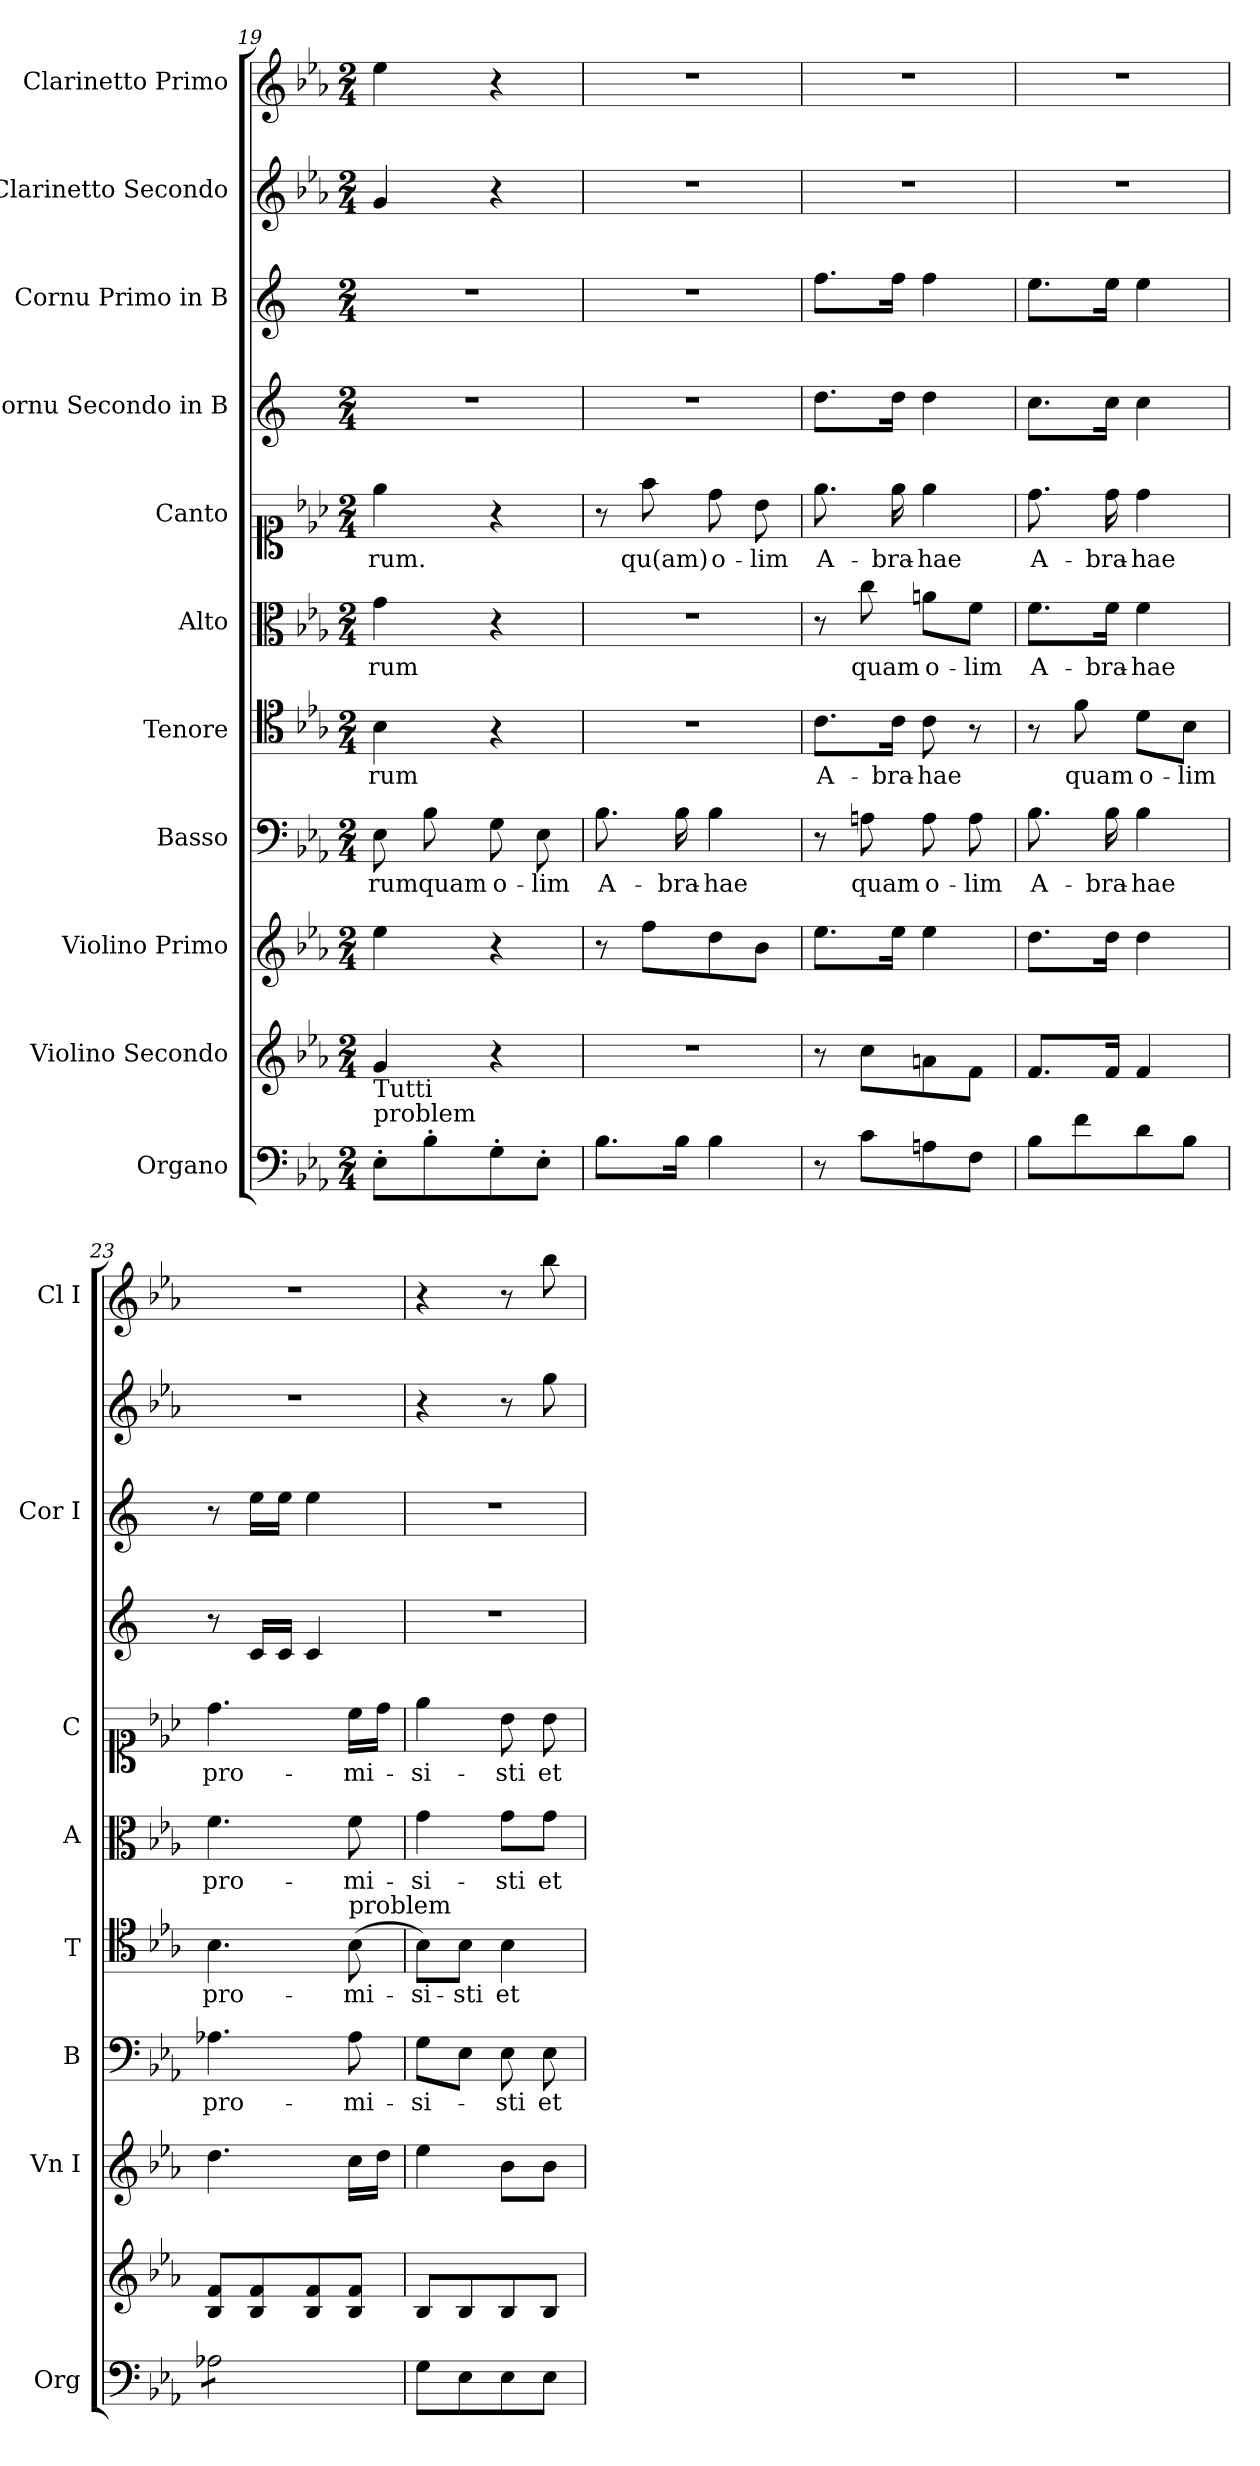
**kern	**kern	**kern	**kern	**text	**kern	**text	**kern	**text	**kern	**text	**kern	**kern	**kern	**kern
*part11	*part10	*part9	*part8	*part8	*part7	*part7	*part6	*part6	*part5	*part5	*part4	*part3	*part2	*part1
*staff11	*staff10	*staff9	*staff8	*staff8	*staff7	*staff7	*staff6	*staff6	*staff5	*staff5	*staff4	*staff3	*staff2	*staff1
*I"Organo	*I"Violino Secondo	*I"Violino Primo	*I"Basso	*	*I"Tenore	*	*I"Alto	*	*I"Canto	*	*I"Cornu Secondo in B	*I"Cornu Primo in B	*I"Clarinetto Secondo	*I"Clarinetto Primo
*I'Org	*	*I'Vn I	*I'B	*	*I'T	*	*I'A	*	*I'C	*	*	*I'Cor I	*	*I'Cl I
*clefF4	*clefG2	*clefG2	*clefF4	*	*clefC4	*	*clefC3	*	*clefC1	*	*clefG2	*clefG2	*clefG2	*clefG2
*	*	*	*	*	*	*	*	*	*	*	*ITrd1c2	*ITrd1c2	*	*
*k[b-e-a-]	*k[b-e-a-]	*k[b-e-a-]	*k[b-e-a-]	*	*k[b-e-a-]	*	*k[b-e-a-]	*	*k[b-e-a-]	*	*k[b-e-]	*k[b-e-]	*k[b-e-a-]	*k[b-e-a-]
*E-:	*E-:	*E-:	*E-:	*	*E-:	*	*E-:	*	*E-:	*	*	*	*E-:	*E-:
*M2/4	*M2/4	*M2/4	*M2/4	*	*M2/4	*	*M2/4	*	*M2/4	*	*M2/4	*M2/4	*M2/4	*M2/4
=19	=19	=19	=19	=19	=19	=19	=19	=19	=19	=19	=19	=19	=19	=19
!LO:TX:a:t=problem	!	!	!	!	!	!	!	!	!	!	!	!	!	!
!LO:TX:a:t=Tutti	!	!	!	!	!	!	!	!	!	!	!	!	!	!
8E-'L	4g	4ee-	8E-	-rum	4B-	-rum	4g	-rum	4ee-	-rum.	2r	2r	4g	4ee-
8B-'	.	.	8B-	quam	.	.	.	.	.	.	.	.	.	.
8G'	4r	4r	8G	o-	4r	.	4r	.	4r	.	.	.	4r	4r
8E-'J	.	.	8E-	-lim	.	.	.	.	.	.	.	.	.	.
=20	=20	=20	=20	=20	=20	=20	=20	=20	=20	=20	=20	=20	=20	=20
8.B-L	2r	8r	8.B-	A-	2r	.	2r	.	8r	.	2r	2r	2r	2r
.	.	8ffL	.	.	.	.	.	.	8ff	qu(am)	.	.	.	.
16B-Jk	.	.	16B-	-bra-	.	.	.	.	.	.	.	.	.	.
4B-	.	8dd	4B-	-hae	.	.	.	.	8dd	o-	.	.	.	.
.	.	8b-J	.	.	.	.	.	.	8b-	-lim	.	.	.	.
=21	=21	=21	=21	=21	=21	=21	=21	=21	=21	=21	=21	=21	=21	=21
8r	8r	8.ee-L	8r	.	8.c\L	A-	8r	.	8.ee-	A-	8.ccL	8.ee-L	2r	2r
8cL	8cc\L	.	8An	quam	.	.	8cc	quam	.	.	.	.	.	.
.	.	16ee-Jk	.	.	16c\Jk	-bra-	.	.	16ee-	-bra-	16ccJk	16ee-Jk	.	.
8An	8an	4ee-	8A	o-	8c	-hae	8an\L	o-	4ee-	-hae	4cc	4ee-	.	.
8FJ	8fJ	.	8A	-lim	8r	.	8f\J	-lim	.	.	.	.	.	.
=22	=22	=22	=22	=22	=22	=22	=22	=22	=22	=22	=22	=22	=22	=22
8B-L	8.fL	8.ddL	8.B-	A-	8r	.	8.f\L	A-	8.dd	A-	8.b-L	8.ddL	2r	2r
8f	.	.	.	.	8f	quam	.	.	.	.	.	.	.	.
.	16fJk	16ddJk	16B-	-bra-	.	.	16f\Jk	-bra-	16dd	-bra-	16b-Jk	16ddJk	.	.
8d	4f	4dd	4B-	-hae	8d\L	o-	4f	-hae	4dd	-hae	4b-	4dd	.	.
8B-J	.	.	.	.	8B-\J	-lim	.	.	.	.	.	.	.	.
=23	=23	=23	=23	=23	=23	=23	=23	=23	=23	=23	=23	=23	=23	=23
*tremolo	*	*	*	*	*	*	*	*	*	*	*	*	*	*
8A-XL	8B- 8fL	4.dd	4.A-X	pro-	4.B-	pro-	4.f	pro-	4.dd	pro-	8r	8r	2r	2r
8A-X	8B- 8f	.	.	.	.	.	.	.	.	.	16B-LL	16ddLL	.	.
.	.	.	.	.	.	.	.	.	.	.	16B-JJ	16ddJJ	.	.
8A-X	8B- 8f	.	.	.	.	.	.	.	.	.	4B-	4dd	.	.
!	!	!	!	!	!LO:TX:a:t=problem	!	!	!	!	!	!	!	!	!
8A-XJ	8B- 8fJ	16ccLL	8A-	-mi-	(>8B-	-mi-	8f	-mi-	16ccLL	-mi-	.	.	.	.
*Xtremolo	*	*	*	*	*	*	*	*	*	*	*	*	*	*
.	.	16ddJJ	.	.	.	.	.	.	16ddJJ	.	.	.	.	.
=24	=24	=24	=24	=24	=24	=24	=24	=24	=24	=24	=24	=24	=24	=24
8GL	8B-L	4ee-	8GL	-si-	8B-\L)	-si-	4g	-si-	4ee-	-si-	2r	2r	4r	4r
8E-	8B-	.	8E-J	.	8B-\J	-sti	.	.	.	.	.	.	.	.
8E-	8B-	8b-L	8E-	-sti	4B-	et	8g\L	-sti	8b-	-sti	.	.	8r	8r
8E-J	8B-J	8b-J	8E-	et	.	.	8g\J	et	8b-	et	.	.	8gg	8bb-
=	=	=	=	=	=	=	=	=	=	=	=	=	=	=
*-	*-	*-	*-	*-	*-	*-	*-	*-	*-	*-	*-	*-	*-	*-
